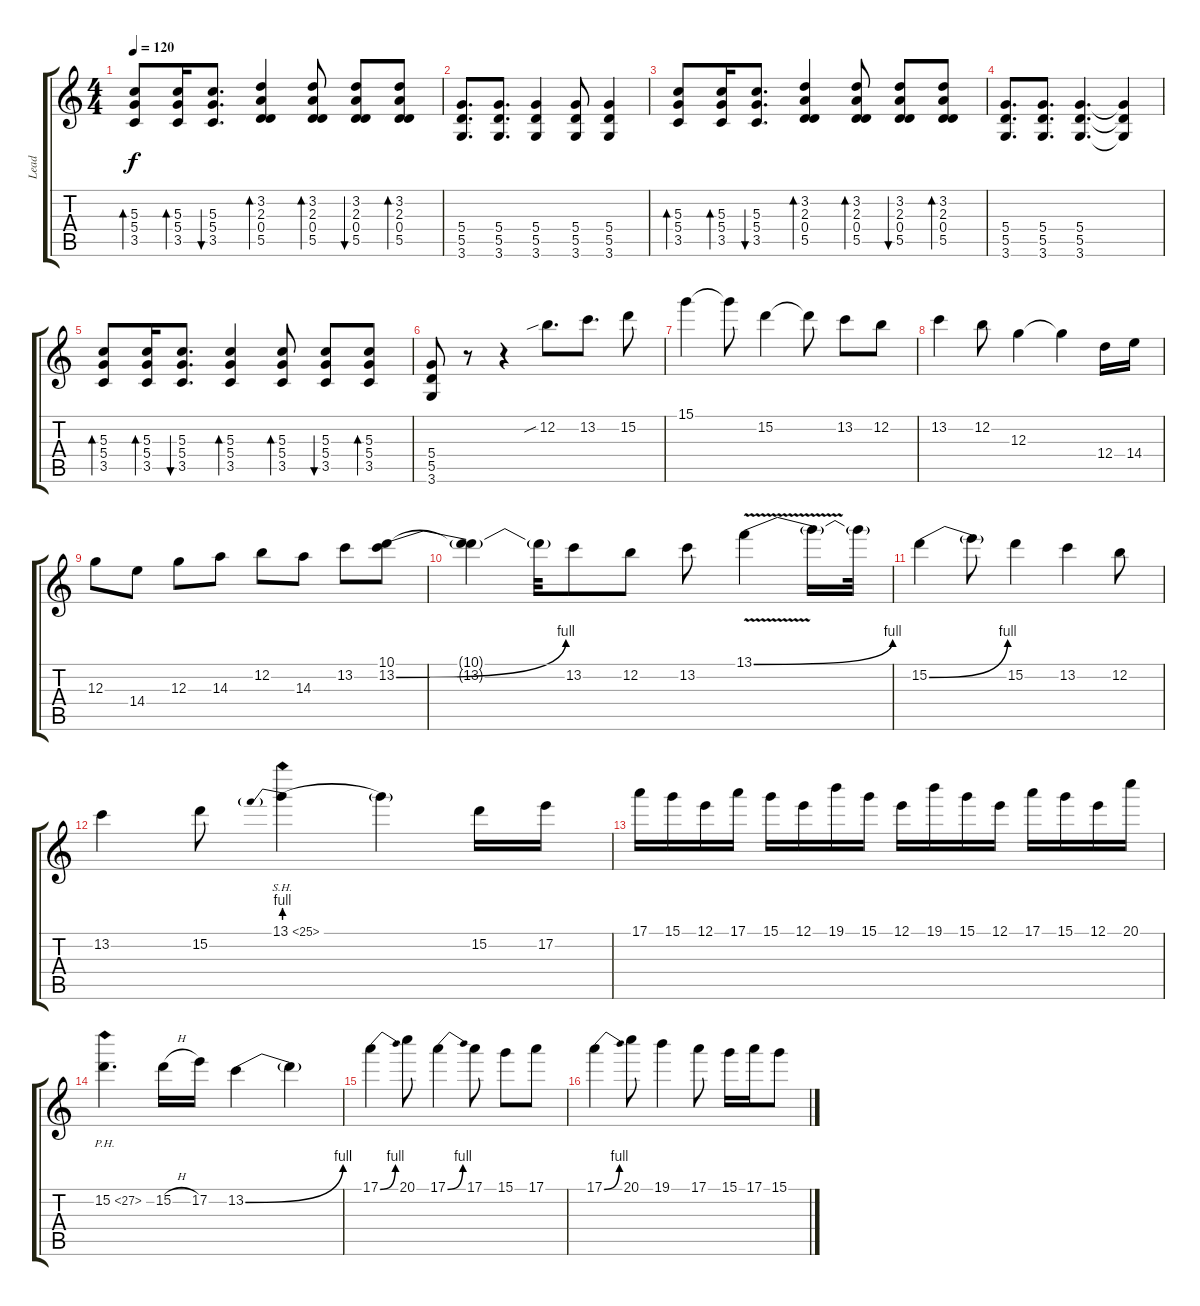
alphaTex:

\track ("Lead" "Lead") {instrument distortionguitar}
\staff {score tabs}
\tuning (E4 B3 G3 D3 A2 E2) {hide}
\ts (4 4)
\tempo 120
\clef g2
\ks c
(5.3 5.4 3.5).8{bd 60 dy f} (5.3 5.4 3.5).16{bd 60} (5.3 5.4 3.5).8{d bu 60} (3.2 2.3 0.4 5.5).4{bd 60} (3.2 2.3 0.4 5.5).8{bd 60} (3.2 2.3 0.4 5.5).8{bu 60} (3.2 2.3 0.4 5.5).8{bd 60} |
(5.4 5.5 3.6).8{d} (5.4 5.5 3.6).8{d} (5.4 5.5 3.6).4 (5.4 5.5 3.6).8 (5.4 5.5 3.6).4 |
(5.3 5.4 3.5).8{bd 60} (5.3 5.4 3.5).16{bd 60} (5.3 5.4 3.5).8{d bu 60} (3.2 2.3 0.4 5.5).4{bd 60} (3.2 2.3 0.4 5.5).8{bd 60} (3.2 2.3 0.4 5.5).8{bu 60} (3.2 2.3 0.4 5.5).8{bd 60} |
(5.4 5.5 3.6).8{d} (5.4 5.5 3.6).8{d} (5.4 5.5 3.6).4{d} (5.4{t} 5.5{t} 3.6{t}).4 |
(5.3 5.4 3.5).8{bd 60} (5.3 5.4 3.5).16{bd 60} (5.3 5.4 3.5).8{d bu 60} (5.3 5.4 3.5).4{bd 60} (5.3 5.4 3.5).8{bd 60} (5.3 5.4 3.5).8{bu 60} (5.3 5.4 3.5).8{bd 60} |
(5.4 5.5 3.6).8 r.8 r.4 12.2{sib}.8{d} 13.2.8{d} 15.2.8 |
15.1.4 15.1{t}.8 15.2.4 15.2{t}.8 13.2.8 12.2.8 |
13.2.4 12.2.8 12.3.4 12.3{t}.4 12.4.16 14.4.16 |
12.3.8 14.4.8 12.3.8 14.3.8 12.2.8 14.3.8 13.2.8 (10.1 13.2{be (bend 0 0 60 4)}).8 |
(10.1{t} 13.2{t}).4 13.2{t}.32 13.2.8 12.2.8 13.2.8 13.1{be (bend 0 0 60 4) v}.4 13.1{t}.16 13.1{t}.32 |
15.2{be (bend 0 0 60 4)}.4 15.2{t}.8 15.2.4 13.2.4 12.2.8 |
13.2.4 15.2.8 13.1{be (prebend 0 4 60 4) sh 12}.4 13.1{t}.4 15.2.16 17.2.16 |
17.1.16 15.1.16 12.1.16 17.1.16 15.1.16 12.1.16 19.1.16 15.1.16 12.1.16 19.1.16 15.1.16 12.1.16 17.1.16 15.1.16 12.1.16 20.1.16 |
15.2{ph 12}.4{d} 15.2{h}.16 17.2.16 13.2{be (bend 0 0 60 4)}.4 13.2{t}.4 |
17.1{be (bend 0 0 60 4)}.4 20.1.8 17.1{be (bend 0 0 60 4)}.4 17.1.8 15.1.8 17.1.8 |
17.1{be (bend 0 0 60 4)}.4 20.1.8 19.1.4 17.1.8 15.1.16 17.1.16 15.1.8
